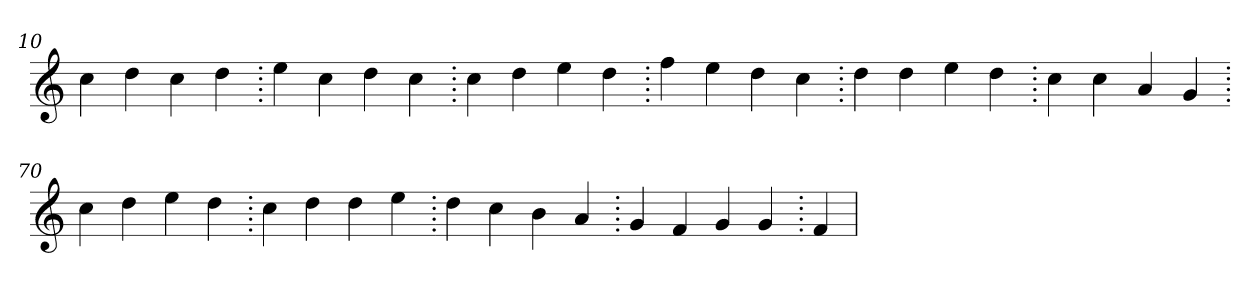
**kern
*part1
*staff1
*clefG2
=10.
4cc
4dd
4cc
4dd
=20.
4ee
4cc
4dd
4cc
=30.
4cc
4dd
4ee
4dd
=40.
4ff
4ee
4dd
4cc
=50.
4dd
4dd
4ee
4dd
=60.
4cc
4cc
4a
4g
=70.
4cc
4dd
4ee
4dd
=80.
4cc
4dd
4dd
4ee
=90.
4dd
4cc
4b
4a
=100.
4g
4f
4g
4g
=110.
4f
=
*-
